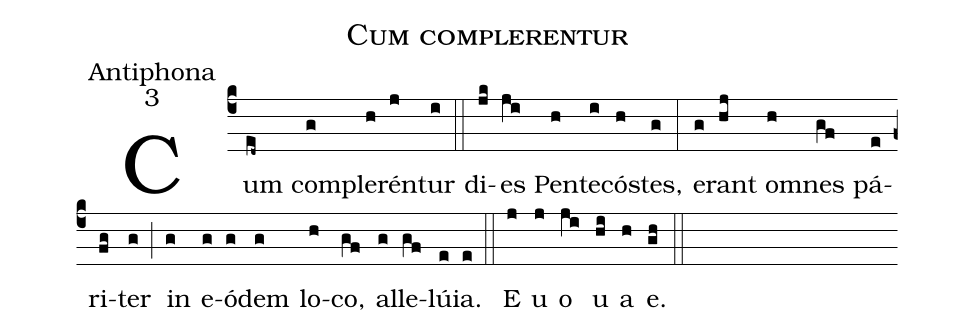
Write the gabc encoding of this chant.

name:Cum complerentur;
office-part:Antiphona;
mode:3;
%%
(c4) Cum(ed~) com(g)ple(h)rén(j)tur(i) (::) di(jk)es(ji) Pen(h)te(i)có(h)stes,(g) (:) e(g)rant(hj) om(h)nes(gf) pá(e)ri(fg)ter(g) (;) in(g) e(g)ó(g)dem(g) lo(h)co,(gf) al(g)le(gf)lú(e)ia.(e) (::) E(j) u(j) o(ji) u(hi) a(h) e.(gh) (::)
